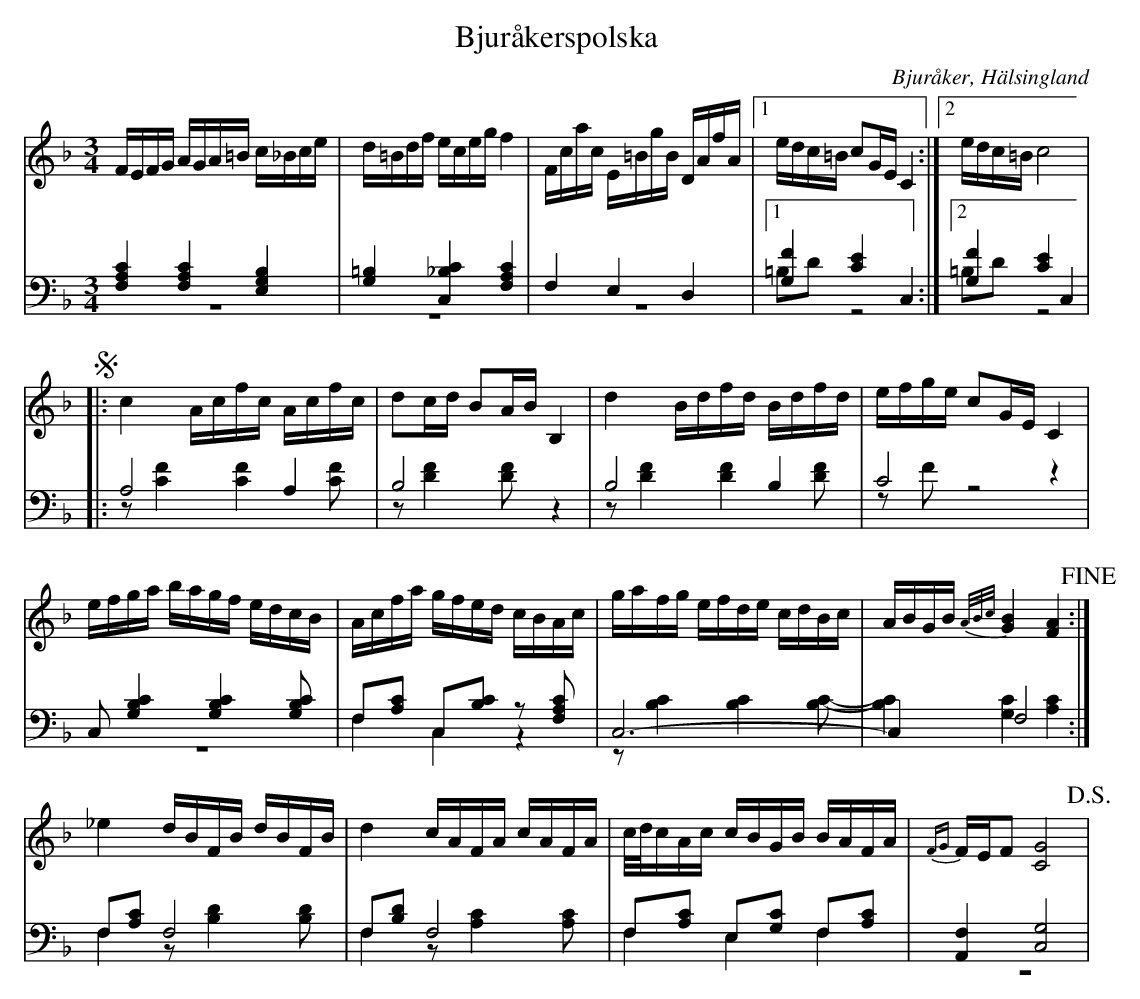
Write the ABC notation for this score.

X:1
T: Bjuråkerspolska
O: Bjuråker, Hälsingland
M: 3/4
L: 1/16
K: F
V:1
V:2
V:3 merge
V:1
FEFG AGA=B c_Bce|d=Bdf eceg f4|Fcac E=BgB DAfA|1 edc=B c2GE C4:|2 edc=B c8 |
!segno! |:c4 Acfc Acfc|d2cd B2AB B,4|d4 Bdfd Bdfd|efge c2GE C4|
efga bagf edcB|Acfa gfed cBAc|gafg efde cdBc|ABGB {A/B/c/}[G4B4] [F4A4] !fine!:|
_e4 dBFB dBFB|d4 cAFA cAFA|c/d/cAc cBGB BAFA|{FG}FEF2 [C8G8] !D.S.!|
V:2 clef=bass
[F,4A,4C4] [F,4A,4C4] [E,4G,4B,4]|[G,4=B,4] [C,4_B,4C4] [F,4A,4C4]|F,4 E,4 D,4|1 [G,4F4] [C4E4] C,4:|2 [G,4F4] [C4E4] C,4 |
|:A,8 A,4|B,8 z4|B,8  B,4|C8 z4|
C,2 [G,4B,4C4] [G,4B,4C4] [G,2B,2C2]|F,2[A,2C2] C,2[B,2C2] z2 [F,2A,2C2]|C,12-|C,4 F,8:|
F,2[A,2C2] F,8|F,2[B,2D2] F,8|F,2[A,2C2] E,2[G,2C2] F,2[A,2C2]|[A,,4F,4] [C,8G,8] |
V:3 clef=bass
z12|z12|z12|1 =B,2D2 z8:|2 =B,2D2 z8|
|:z2 [C4F4] [C4F4] [C2F2]|z2 [D4F4] [D2F2] z4|z2 [D4F4] [D4F4] [D2F2]|z2 F2 z8|
z12|F,4 C,4 z4|z2 [B,4C4] [B,4C4] [B,2C2]-|[B,4C4] [G,4C4] [A,4C4]:|
F,4 z2 [B,4D4] [B,2D2]|F,4 z2 [A,4C4] [A,2C2]|F,4 E,4 F,4|z12|
